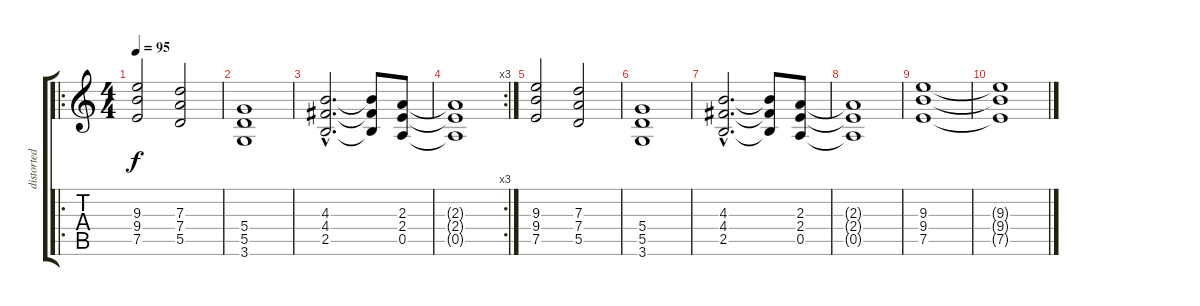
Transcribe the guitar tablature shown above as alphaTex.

\track ("distorted git" "distorted ") {instrument distortionguitar}
\staff {score tabs}
\tuning (E4 B3 G3 D3 A2 E2) {hide}
\ro
\ts (4 4)
\tempo 95
\clef g2
\ks c
(9.3 9.4 7.5).2{dy f} (7.3 7.4 5.5).2 |
(5.4 5.5 3.6).1 |
(4.3{hac} 4.4{hac} 2.5{hac}).2{d} (4.3{t} 4.4{t} 2.5{t}).8 (2.3 2.4 0.5).8 |
\rc 3
(2.3{t} 2.4{t} 0.5{t}).1 |
(9.3 9.4 7.5).2 (7.3 7.4 5.5).2 |
(5.4 5.5 3.6).1 |
(4.3{hac} 4.4{hac} 2.5{hac}).2{d} (4.3{t} 4.4{t} 2.5{t}).8 (2.3 2.4 0.5).8 |
(2.3{t} 2.4{t} 0.5{t}).1 |
(9.3 9.4 7.5).1 |
(9.3{t} 9.4{t} 7.5{t}).1
